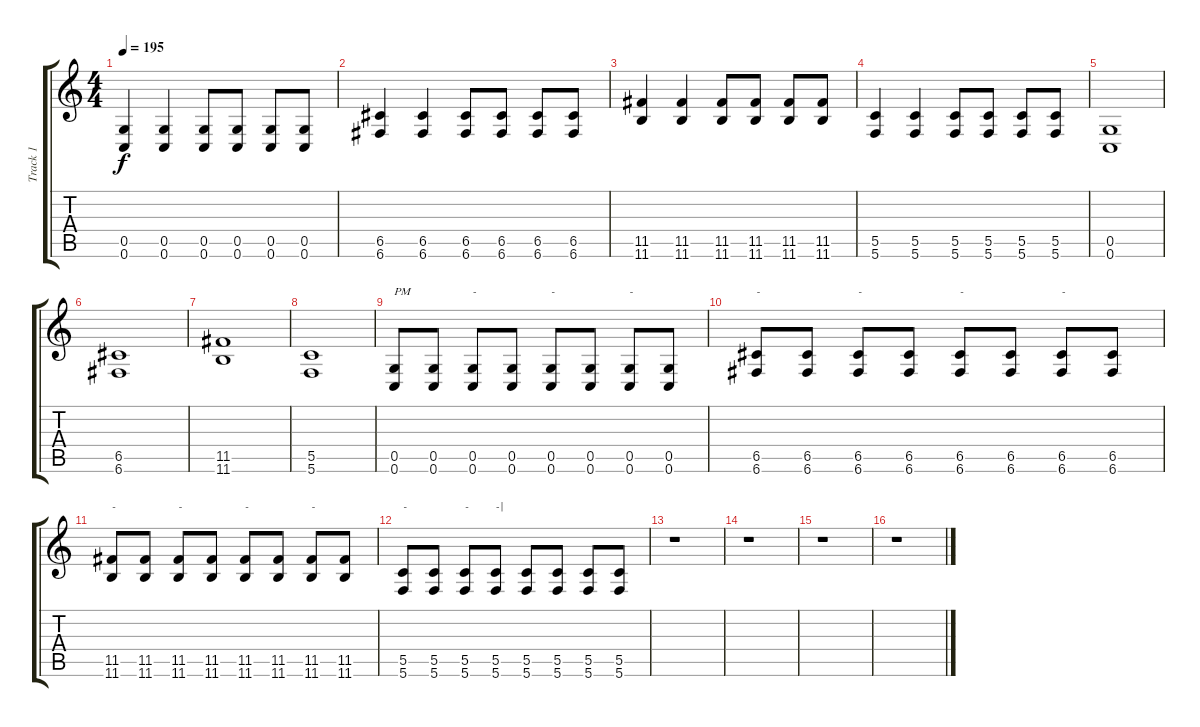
\track ("Track 1" "Track 1") {instrument distortionguitar}
\staff {score tabs}
\tuning (D4 A3 F3 C3 G2 C2) {hide}
\ts (4 4)
\tempo 195
\clef g2
\ks c
(0.5 0.6).4{dy f} (0.5 0.6).4 (0.5 0.6).8 (0.5 0.6).8 (0.5 0.6).8 (0.5 0.6).8 |
(6.5 6.6).4 (6.5 6.6).4 (6.5 6.6).8 (6.5 6.6).8 (6.5 6.6).8 (6.5 6.6).8 |
(11.5 11.6).4 (11.5 11.6).4 (11.5 11.6).8 (11.5 11.6).8 (11.5 11.6).8 (11.5 11.6).8 |
(5.5 5.6).4 (5.5 5.6).4 (5.5 5.6).8 (5.5 5.6).8 (5.5 5.6).8 (5.5 5.6).8 |
(0.5 0.6).1 |
(6.5 6.6).1 |
(11.5 11.6).1 |
(5.5 5.6).1 |
(0.5 0.6).8{txt "PM"} (0.5 0.6).8 (0.5 0.6).8{txt "-"} (0.5 0.6).8 (0.5 0.6).8{txt "-"} (0.5 0.6).8 (0.5 0.6).8{txt "-"} (0.5 0.6).8 |
(6.5 6.6).8{txt "-"} (6.5 6.6).8 (6.5 6.6).8{txt "-"} (6.5 6.6).8 (6.5 6.6).8{txt "-"} (6.5 6.6).8 (6.5 6.6).8{txt "-"} (6.5 6.6).8 |
(11.5 11.6).8{txt "-"} (11.5 11.6).8 (11.5 11.6).8{txt "-"} (11.5 11.6).8 (11.5 11.6).8{txt "-"} (11.5 11.6).8 (11.5 11.6).8{txt "-"} (11.5 11.6).8 |
(5.5 5.6).8{txt "-"} (5.5 5.6).8 (5.5 5.6).8{txt "-"} (5.5 5.6).8{txt "-|"} (5.5 5.6).8 (5.5 5.6).8 (5.5 5.6).8 (5.5 5.6).8 |
r.1 |
r.1 |
r.1 |
r.1
